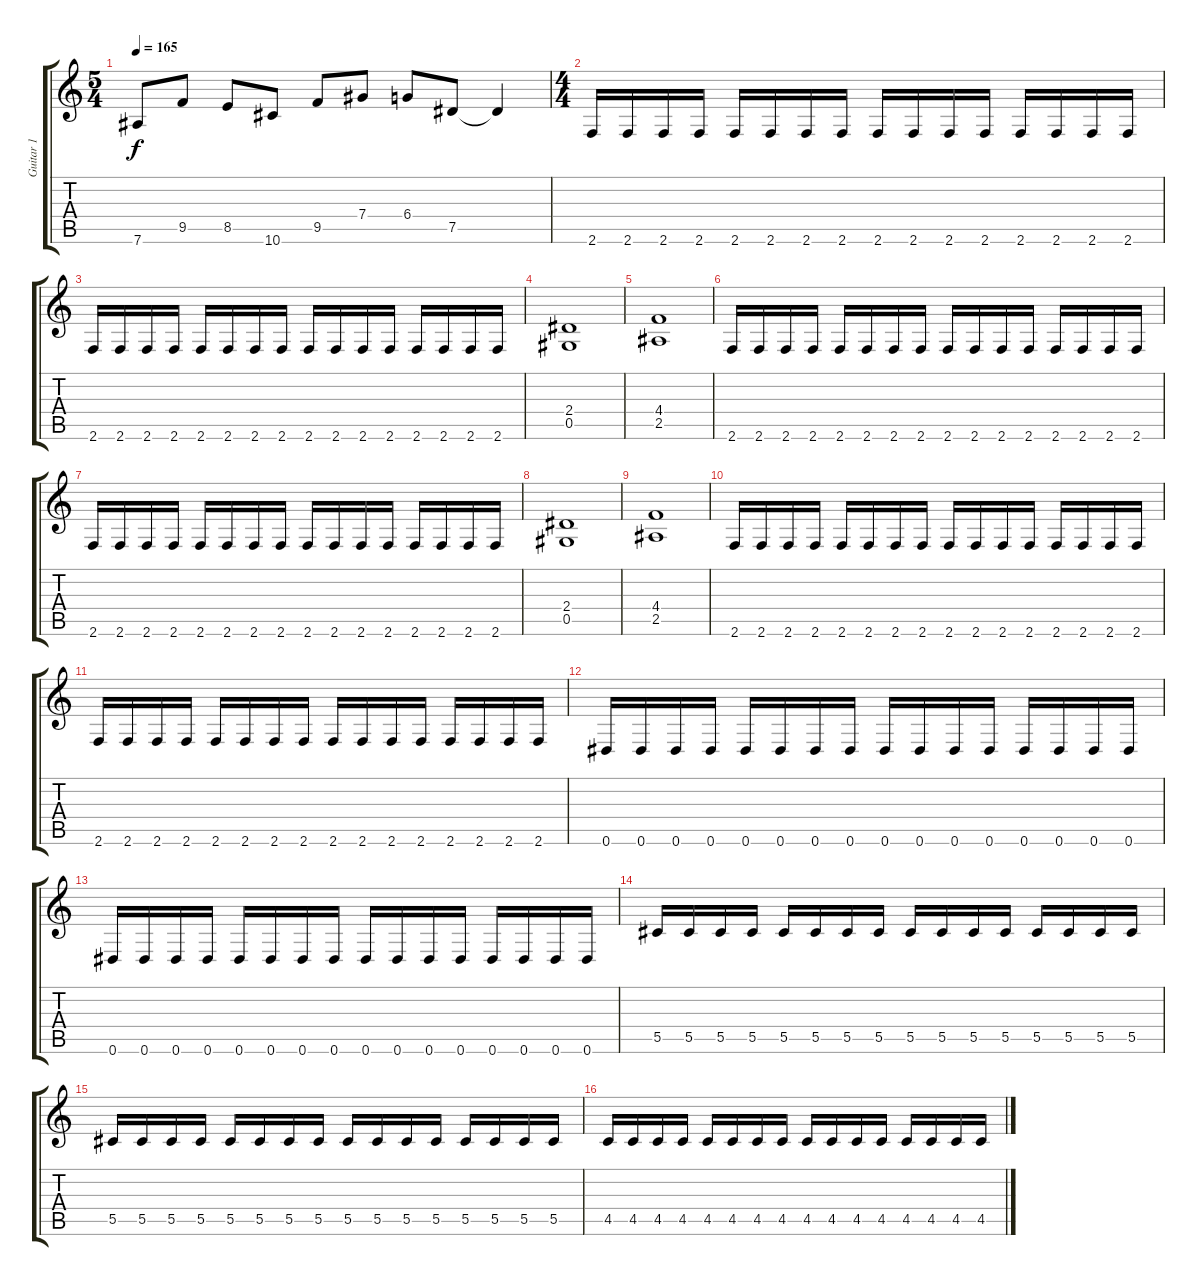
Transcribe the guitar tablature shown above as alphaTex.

\track ("Guitar 1" "Guitar 1") {instrument distortionguitar}
\staff {score tabs}
\tuning (Eb4 Bb3 Gb3 Db3 Ab2 Eb2) {hide}
\ts (5 4)
\tempo 165
\clef g2
\ks c
7.6.8{dy f} 9.5.8 8.5.8 10.6.8 9.5.8 7.4.8 6.4.8 7.5.8 7.5{t}.4 |
\ts (4 4)
2.6.16 2.6.16 2.6.16 2.6.16 2.6.16 2.6.16 2.6.16 2.6.16 2.6.16 2.6.16 2.6.16 2.6.16 2.6.16 2.6.16 2.6.16 2.6.16 |
2.6.16 2.6.16 2.6.16 2.6.16 2.6.16 2.6.16 2.6.16 2.6.16 2.6.16 2.6.16 2.6.16 2.6.16 2.6.16 2.6.16 2.6.16 2.6.16 |
(2.4 0.5).1 |
(4.4 2.5).1 |
2.6.16 2.6.16 2.6.16 2.6.16 2.6.16 2.6.16 2.6.16 2.6.16 2.6.16 2.6.16 2.6.16 2.6.16 2.6.16 2.6.16 2.6.16 2.6.16 |
2.6.16 2.6.16 2.6.16 2.6.16 2.6.16 2.6.16 2.6.16 2.6.16 2.6.16 2.6.16 2.6.16 2.6.16 2.6.16 2.6.16 2.6.16 2.6.16 |
(2.4 0.5).1 |
(4.4 2.5).1 |
2.6.16 2.6.16 2.6.16 2.6.16 2.6.16 2.6.16 2.6.16 2.6.16 2.6.16 2.6.16 2.6.16 2.6.16 2.6.16 2.6.16 2.6.16 2.6.16 |
2.6.16 2.6.16 2.6.16 2.6.16 2.6.16 2.6.16 2.6.16 2.6.16 2.6.16 2.6.16 2.6.16 2.6.16 2.6.16 2.6.16 2.6.16 2.6.16 |
0.6.16 0.6.16 0.6.16 0.6.16 0.6.16 0.6.16 0.6.16 0.6.16 0.6.16 0.6.16 0.6.16 0.6.16 0.6.16 0.6.16 0.6.16 0.6.16 |
0.6.16 0.6.16 0.6.16 0.6.16 0.6.16 0.6.16 0.6.16 0.6.16 0.6.16 0.6.16 0.6.16 0.6.16 0.6.16 0.6.16 0.6.16 0.6.16 |
5.5.16 5.5.16 5.5.16 5.5.16 5.5.16 5.5.16 5.5.16 5.5.16 5.5.16 5.5.16 5.5.16 5.5.16 5.5.16 5.5.16 5.5.16 5.5.16 |
5.5.16 5.5.16 5.5.16 5.5.16 5.5.16 5.5.16 5.5.16 5.5.16 5.5.16 5.5.16 5.5.16 5.5.16 5.5.16 5.5.16 5.5.16 5.5.16 |
4.5.16 4.5.16 4.5.16 4.5.16 4.5.16 4.5.16 4.5.16 4.5.16 4.5.16 4.5.16 4.5.16 4.5.16 4.5.16 4.5.16 4.5.16 4.5.16
